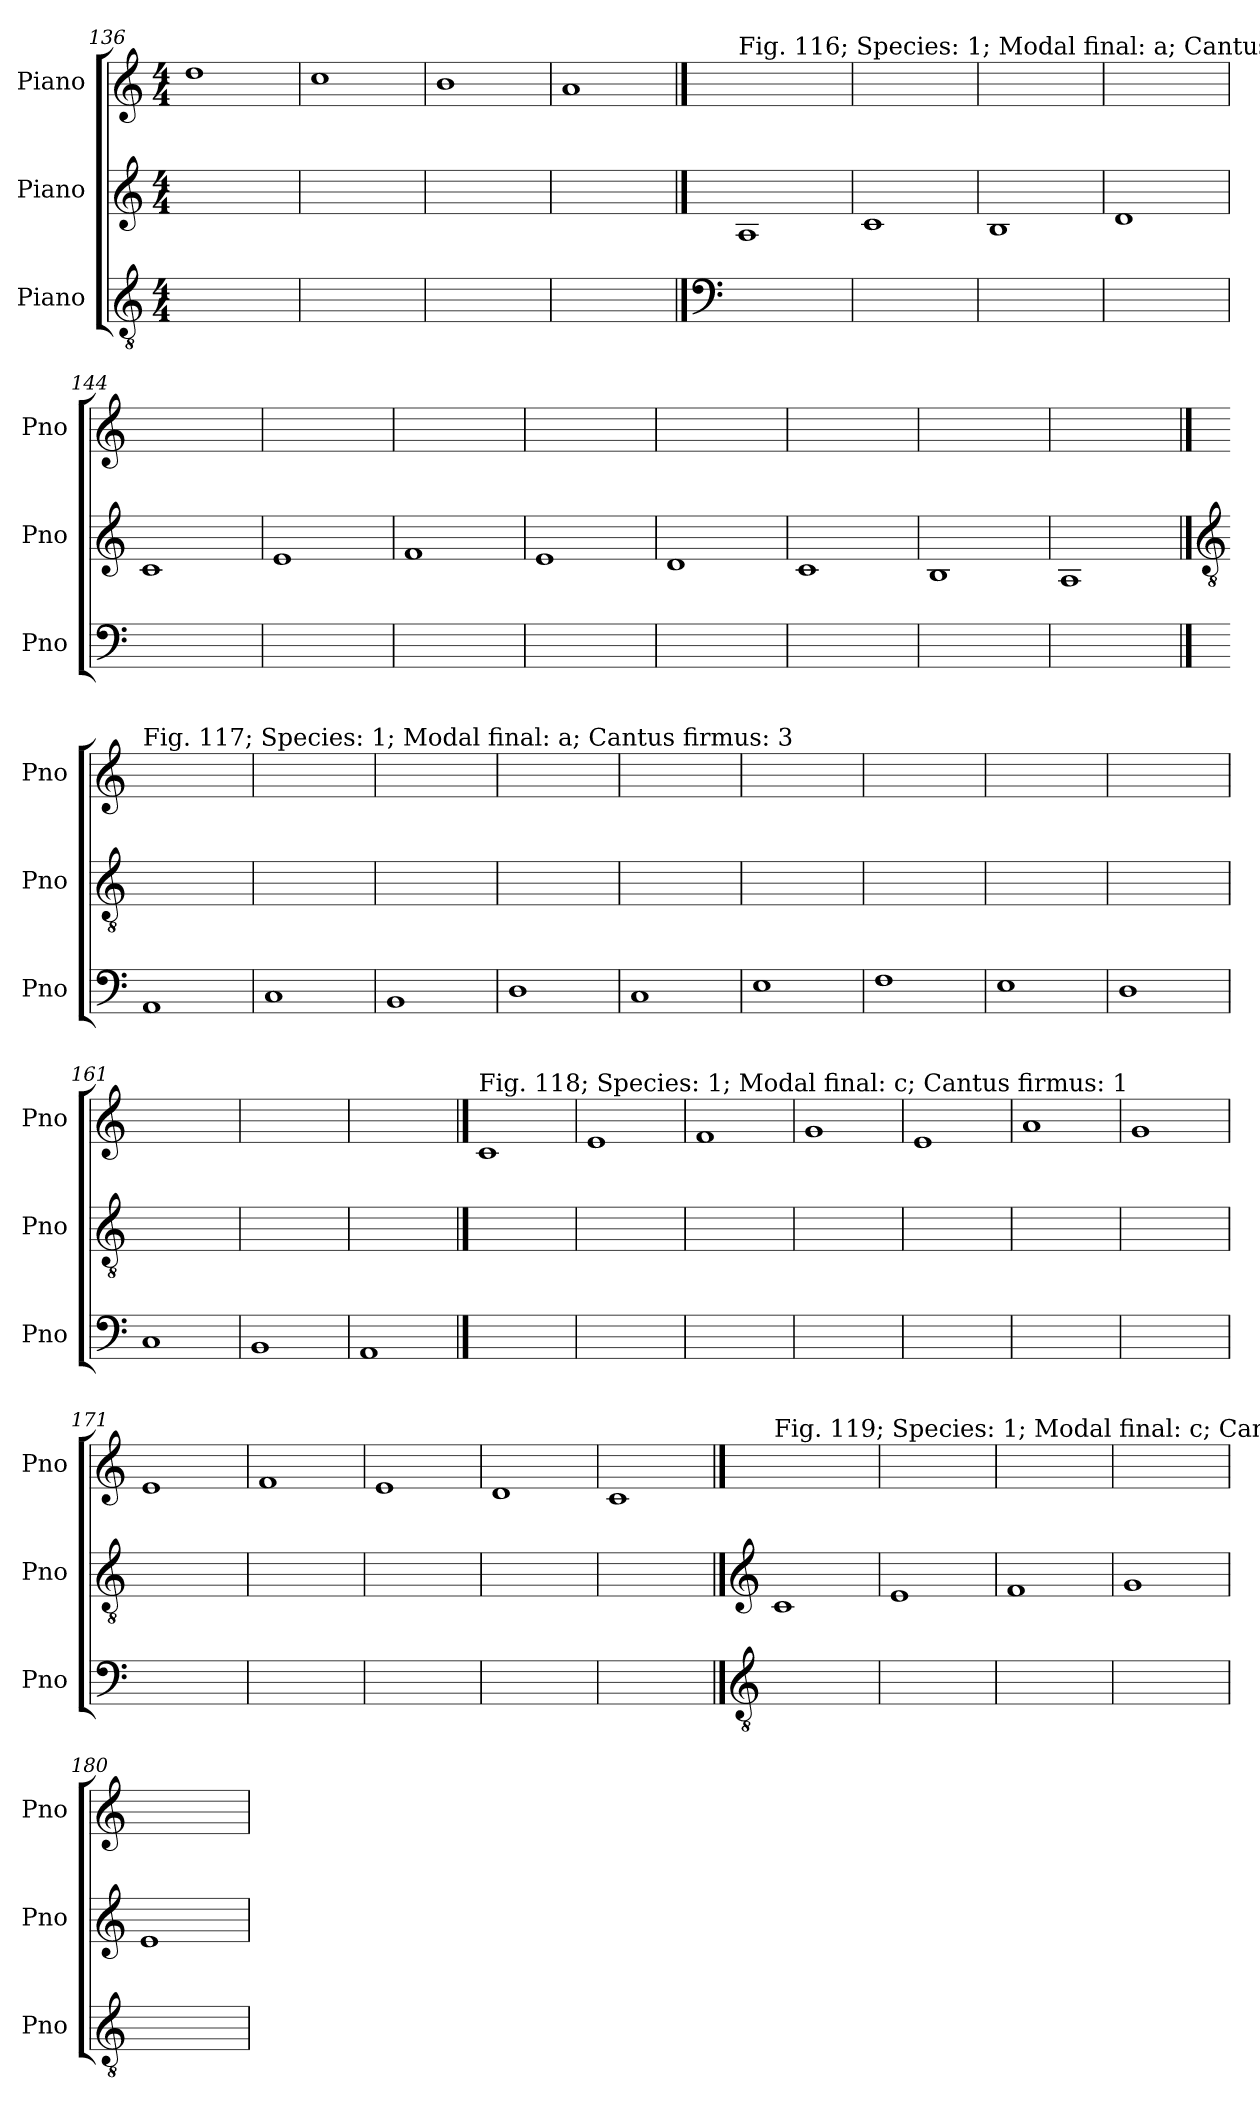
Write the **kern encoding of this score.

**kern	**kern	**kern
*part3	*part2	*part1
*staff3	*staff2	*staff1
*I"Piano	*I"Piano	*I"Piano
*I'Pno	*I'Pno	*I'Pno
*clefGv2	*clefG2	*clefG2
*k[]	*k[]	*k[]
*M4/4	*M4/4	*M4/4
=136	=136	=136
1ryy	1ryy	1dd
=137	=137	=137
1ryy	1ryy	1cc
=138	=138	=138
1ryy	1ryy	1b
=139	=139	=139
1ryy	1ryy	1a
!!LO:PB:g=z
==140	==140	==140
*clefF4	*	*
!	!	!LO:TX:a:t=Fig. 116; Species&colon; 1; Modal final&colon; a; Cantus firmus&colon; 2
1ryy	1A	1ryy
=141	=141	=141
1ryy	1c	1ryy
=142	=142	=142
1ryy	1B	1ryy
=143	=143	=143
1ryy	1d	1ryy
=144	=144	=144
1ryy	1c	1ryy
=145	=145	=145
1ryy	1e	1ryy
=146	=146	=146
1ryy	1f	1ryy
=147	=147	=147
1ryy	1e	1ryy
=148	=148	=148
1ryy	1d	1ryy
=149	=149	=149
1ryy	1c	1ryy
=150	=150	=150
1ryy	1B	1ryy
=151	=151	=151
1ryy	1A	1ryy
!!LO:LB:g=z
==152	==152	==152
*	*clefGv2	*
!	!	!LO:TX:a:t=Fig. 117; Species&colon; 1; Modal final&colon; a; Cantus firmus&colon; 3
1AA	1ryy	1ryy
=153	=153	=153
1C	1ryy	1ryy
=154	=154	=154
1BB	1ryy	1ryy
=155	=155	=155
1D	1ryy	1ryy
=156	=156	=156
1C	1ryy	1ryy
=157	=157	=157
1E	1ryy	1ryy
=158	=158	=158
1F	1ryy	1ryy
=159	=159	=159
1E	1ryy	1ryy
=160	=160	=160
1D	1ryy	1ryy
=161	=161	=161
1C	1ryy	1ryy
=162	=162	=162
1BB	1ryy	1ryy
=163	=163	=163
1AA	1ryy	1ryy
!!LO:LB:g=z
==164	==164	==164
!	!	!LO:TX:a:t=Fig. 118; Species&colon; 1; Modal final&colon; c; Cantus firmus&colon; 1
1ryy	1ryy	1c
=165	=165	=165
1ryy	1ryy	1e
=166	=166	=166
1ryy	1ryy	1f
=167	=167	=167
1ryy	1ryy	1g
=168	=168	=168
1ryy	1ryy	1e
=169	=169	=169
1ryy	1ryy	1a
=170	=170	=170
1ryy	1ryy	1g
=171	=171	=171
1ryy	1ryy	1e
=172	=172	=172
1ryy	1ryy	1f
=173	=173	=173
1ryy	1ryy	1e
=174	=174	=174
1ryy	1ryy	1d
=175	=175	=175
1ryy	1ryy	1c
!!LO:LB:g=z
==176	==176	==176
*clefGv2	*clefG2	*
!	!	!LO:TX:a:t=Fig. 119; Species&colon; 1; Modal final&colon; c; Cantus firmus&colon; 2
1ryy	1c	1ryy
=177	=177	=177
1ryy	1e	1ryy
=178	=178	=178
1ryy	1f	1ryy
=179	=179	=179
1ryy	1g	1ryy
=180	=180	=180
1ryy	1e	1ryy
=	=	=
*-	*-	*-
